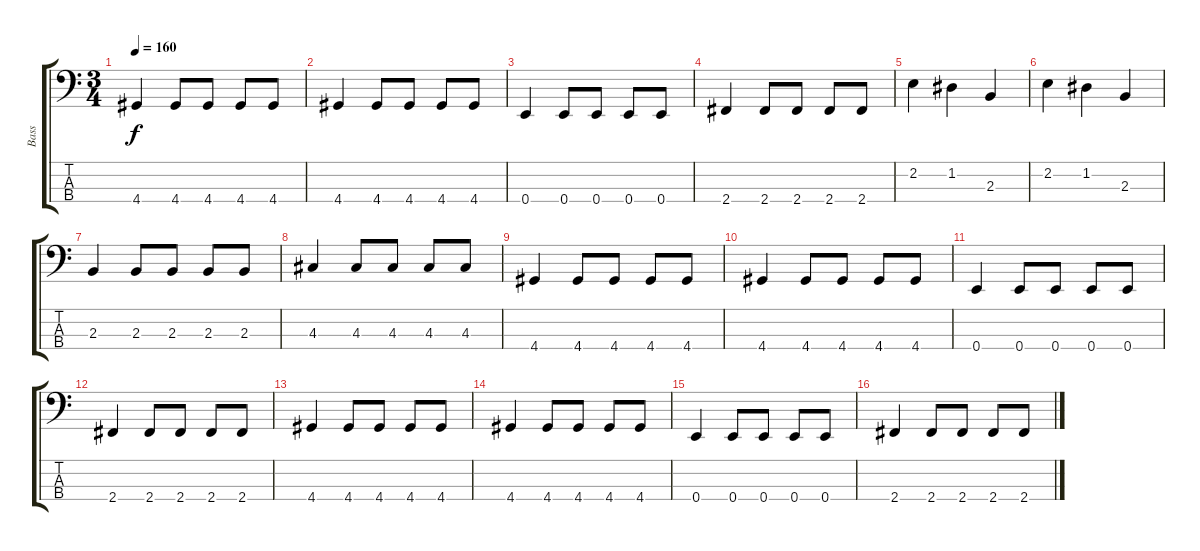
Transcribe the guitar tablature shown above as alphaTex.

\track ("Bass" "Bass") {instrument electricbassfinger}
\staff {score tabs}
\tuning (G2 D2 A1 E1) {hide}
\ts (3 4)
\tempo 160
\clef f4
\ks c
4.4.4{dy f} 4.4.8 4.4.8 4.4.8 4.4.8 |
4.4.4 4.4.8 4.4.8 4.4.8 4.4.8 |
0.4.4 0.4.8 0.4.8 0.4.8 0.4.8 |
2.4.4 2.4.8 2.4.8 2.4.8 2.4.8 |
2.2.4 1.2.4 2.3.4 |
2.2.4 1.2.4 2.3.4 |
2.3.4 2.3.8 2.3.8 2.3.8 2.3.8 |
4.3.4 4.3.8 4.3.8 4.3.8 4.3.8 |
4.4.4 4.4.8 4.4.8 4.4.8 4.4.8 |
4.4.4 4.4.8 4.4.8 4.4.8 4.4.8 |
0.4.4 0.4.8 0.4.8 0.4.8 0.4.8 |
2.4.4 2.4.8 2.4.8 2.4.8 2.4.8 |
4.4.4 4.4.8 4.4.8 4.4.8 4.4.8 |
4.4.4 4.4.8 4.4.8 4.4.8 4.4.8 |
0.4.4 0.4.8 0.4.8 0.4.8 0.4.8 |
2.4.4 2.4.8 2.4.8 2.4.8 2.4.8
